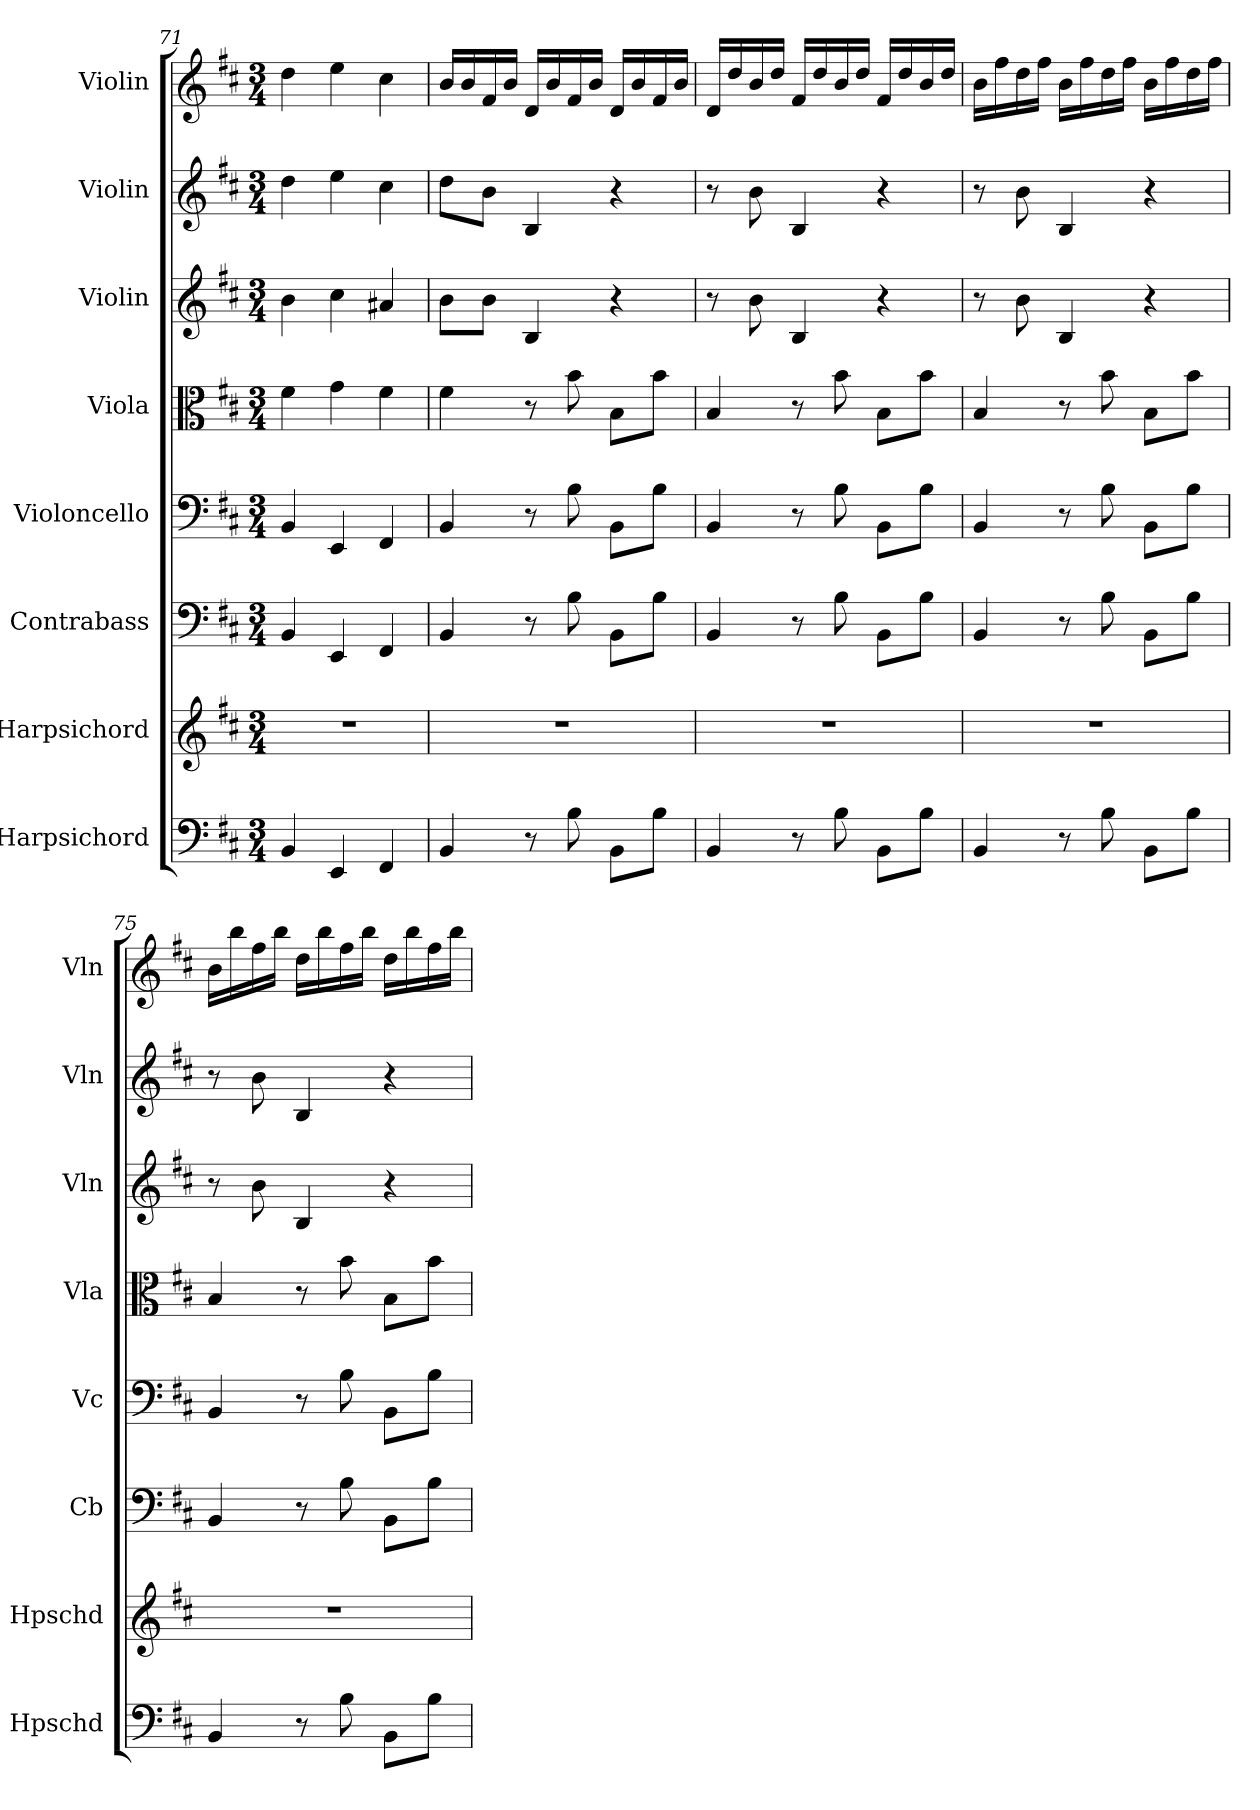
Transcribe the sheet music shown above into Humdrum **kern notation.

**kern	**kern	**kern	**kern	**kern	**kern	**kern	**kern
*part8	*part7	*part6	*part5	*part4	*part3	*part2	*part1
*staff8	*staff7	*staff6	*staff5	*staff4	*staff3	*staff2	*staff1
*I"Harpsichord	*I"Harpsichord	*I"Contrabass	*I"Violoncello	*I"Viola	*I"Violin	*I"Violin	*I"Violin
*I'Hpschd	*I'Hpschd	*I'Cb	*I'Vc	*I'Vla	*I'Vln	*I'Vln	*I'Vln
*clefF4	*clefG2	*clefF4	*clefF4	*clefC3	*clefG2	*clefG2	*clefG2
*k[f#c#]	*k[f#c#]	*k[f#c#]	*k[f#c#]	*k[f#c#]	*k[f#c#]	*k[f#c#]	*k[f#c#]
*M3/4	*M3/4	*M3/4	*M3/4	*M3/4	*M3/4	*M3/4	*M3/4
=71	=71	=71	=71	=71	=71	=71	=71
4BB/	2.r	4BB/	4BB/	4f#\	4b\	4dd\	4dd\
4EE/	.	4EE/	4EE/	4g\	4cc#\	4ee\	4ee\
4FF#/	.	4FF#/	4FF#/	4f#\	4a#X/	4cc#\	4cc#\
=72	=72	=72	=72	=72	=72	=72	=72
4BB/	2.r	4BB/	4BB/	4f#\	8b\L	8dd\L	16b/LL
.	.	.	.	.	.	.	16b/
.	.	.	.	.	8b\J	8b\J	16f#/
.	.	.	.	.	.	.	16b/JJ
8r	.	8r	8r	8r	4B/	4B/	16d/LL
.	.	.	.	.	.	.	16b/
8B\	.	8B\	8B\	8b\	.	.	16f#/
.	.	.	.	.	.	.	16b/JJ
8BB\L	.	8BB\L	8BB\L	8B\L	4r	4r	16d/LL
.	.	.	.	.	.	.	16b/
8B\J	.	8B\J	8B\J	8b\J	.	.	16f#/
.	.	.	.	.	.	.	16b/JJ
=73	=73	=73	=73	=73	=73	=73	=73
4BB/	2.r	4BB/	4BB/	4B/	8r	8r	16d/LL
.	.	.	.	.	.	.	16dd/
.	.	.	.	.	8b\	8b\	16b/
.	.	.	.	.	.	.	16dd/JJ
8r	.	8r	8r	8r	4B/	4B/	16f#/LL
.	.	.	.	.	.	.	16dd/
8B\	.	8B\	8B\	8b\	.	.	16b/
.	.	.	.	.	.	.	16dd/JJ
8BB\L	.	8BB\L	8BB\L	8B\L	4r	4r	16f#/LL
.	.	.	.	.	.	.	16dd/
8B\J	.	8B\J	8B\J	8b\J	.	.	16b/
.	.	.	.	.	.	.	16dd/JJ
=74	=74	=74	=74	=74	=74	=74	=74
4BB/	2.r	4BB/	4BB/	4B/	8r	8r	16b\LL
.	.	.	.	.	.	.	16ff#\
.	.	.	.	.	8b\	8b\	16dd\
.	.	.	.	.	.	.	16ff#\JJ
8r	.	8r	8r	8r	4B/	4B/	16b\LL
.	.	.	.	.	.	.	16ff#\
8B\	.	8B\	8B\	8b\	.	.	16dd\
.	.	.	.	.	.	.	16ff#\JJ
8BB\L	.	8BB\L	8BB\L	8B\L	4r	4r	16b\LL
.	.	.	.	.	.	.	16ff#\
8B\J	.	8B\J	8B\J	8b\J	.	.	16dd\
.	.	.	.	.	.	.	16ff#\JJ
=75	=75	=75	=75	=75	=75	=75	=75
4BB/	2.r	4BB/	4BB/	4B/	8r	8r	16b\LL
.	.	.	.	.	.	.	16bb\
.	.	.	.	.	8b\	8b\	16ff#\
.	.	.	.	.	.	.	16bb\JJ
8r	.	8r	8r	8r	4B/	4B/	16dd\LL
.	.	.	.	.	.	.	16bb\
8B\	.	8B\	8B\	8b\	.	.	16ff#\
.	.	.	.	.	.	.	16bb\JJ
8BB\L	.	8BB\L	8BB\L	8B\L	4r	4r	16dd\LL
.	.	.	.	.	.	.	16bb\
8B\J	.	8B\J	8B\J	8b\J	.	.	16ff#\
.	.	.	.	.	.	.	16bb\JJ
=	=	=	=	=	=	=	=
*-	*-	*-	*-	*-	*-	*-	*-
